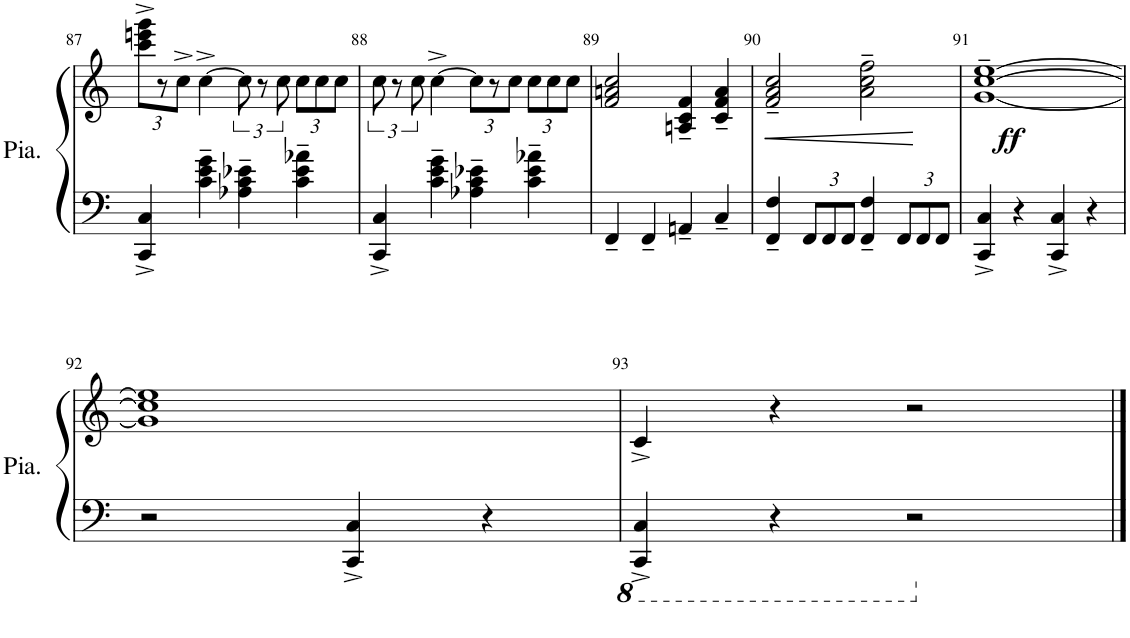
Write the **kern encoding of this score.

**kern	**kern	**dynam
*part1	*part1	*part1
*staff2	*staff1	*staff1/2
*I"Piano	*	*
*I'Pia.	*	*
!!LO:PB:g=z
*clefF4	*clefG2	*
*k[]	*k[]	*
*M4/4	*M4/4	*
*met(c)	*met(c)	*
*	*Xbrackettup	*
=87	=87	=87
4CC/^ 4C/^	12ccc\^ 12eeen\^ 12ggg\^L	.
.	12r	.
.	12cc^\J	.
4c\~ 4e\~ 4g\~	[4cc^\	.
*	*brackettup	*
4A-X\~ 4c\~ 4e-X\~	12cc\]	.
.	12r	.
.	12cc\	.
*	*Xbrackettup	*
4c\~ 4e-\~ 4a-X\~	12cc\L	.
.	12cc\	.
.	12cc\J	.
=88	=88	=88
*	*brackettup	*
4CC/^ 4C/^	12cc\	.
.	12r	.
.	12cc\	.
4c\~ 4e\~ 4g\~	[4cc^\	.
*	*Xbrackettup	*
4A-X\~ 4c\~ 4e-X\~	12cc\L]	.
.	12r	.
.	12cc\J	.
4c\~ 4e-\~ 4a-X\~	12cc\L	.
.	12cc\	.
.	12cc\J	.
=89	=89	=89
4FF~/	2f/ 2an/ 2cc/	.
4FF~/	.	.
4AAn~/	4An/~ 4c/~ 4f/~	.
4C~/	4c/~ 4f/~ 4a/~	.
=90	=90	=90
!	!	!LO:HP:b
4FF/~ 4F/~	2f/~ 2a/~ 2cc/~	<
*Xbrackettup	*	*
12FF/L	.	.
12FF/	.	.
12FF/J	.	.
4FF/~ 4F/~	2a\~ 2cc\~ 2ff\~	.
12FF/L	.	.
12FF/	.	.
12FF/J	.	.
=91	=91	=91
*	*^	*
4CC/^ 4C/^	[1g~ [1cc~ [1ee~	4ryy	.
!	!	!	!LO:DY:b
4r	.	2.ryy	ff
4CC/^ 4C/^	.	.	.
4r	.	.	.
.	.	.	[
*	*v	*v	*
!!LO:LB:g=z
=92	=92	=92
2r	1g] 1cc] 1ee]	.
4CC/^ 4C/^	.	.
4r	.	.
=93	=93	=93
*8ba	*	*
4CCC/^ 4CC/^	4c^/	.
4r	4r	.
2r	2r	.
*X8ba	*	*
==	==	==
*-	*-	*-
